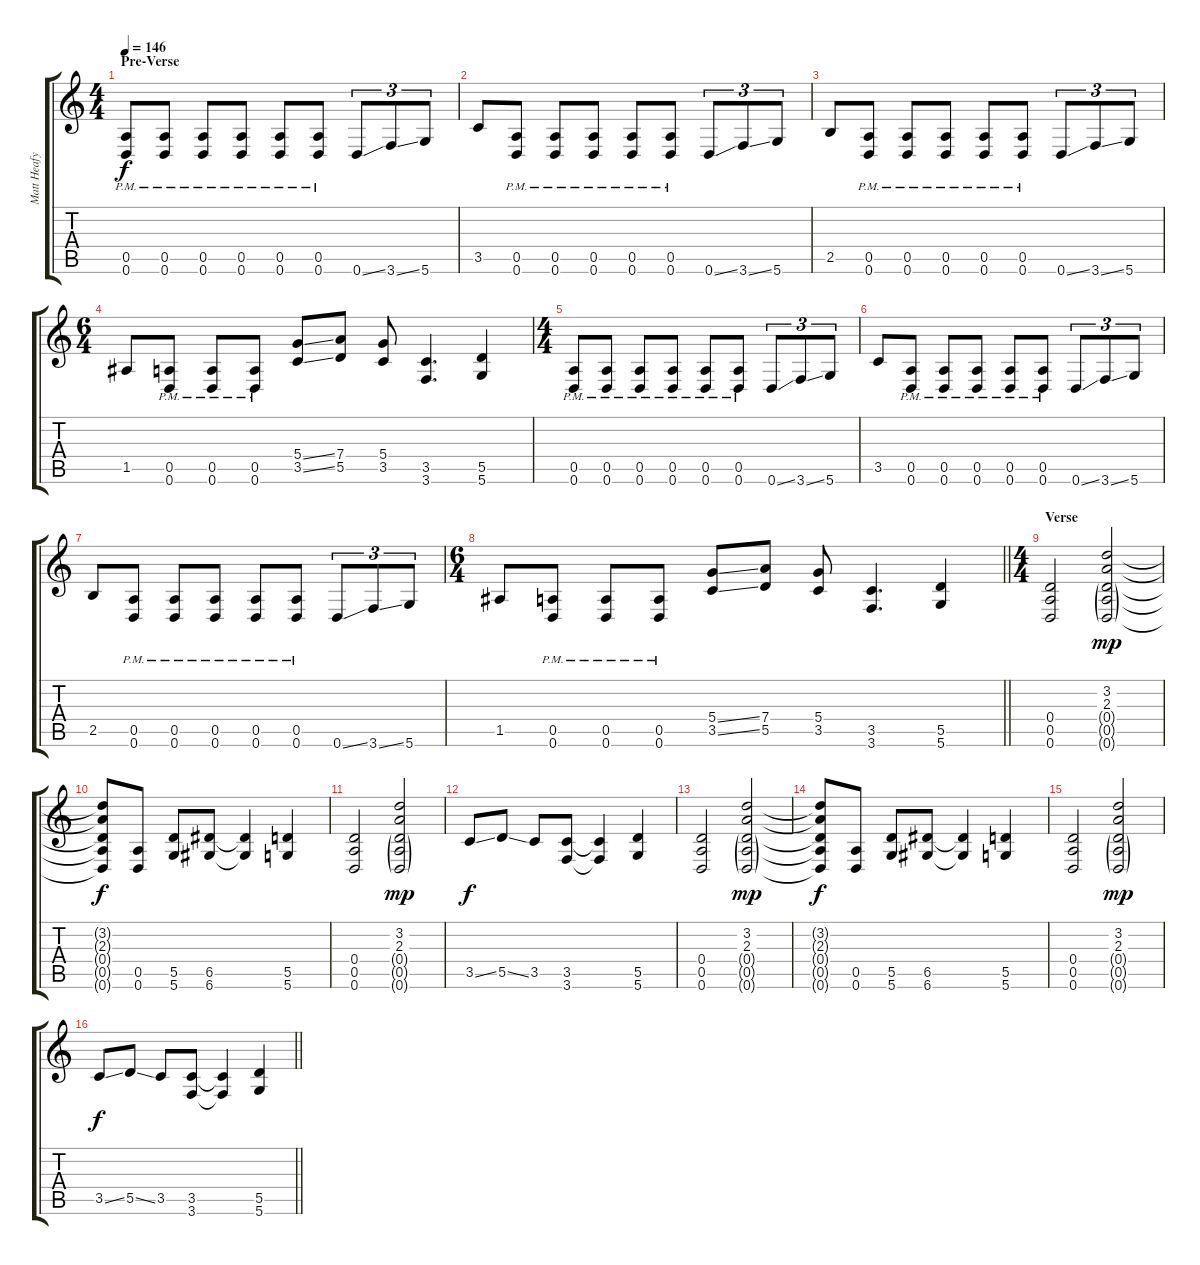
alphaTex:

\track ("Matt Heafy Rhythm" "Matt Heafy") {instrument distortionguitar}
\staff {score tabs}
\tuning (E4 B3 G3 D3 A2 D2) {hide}
\ts (4 4)
\section ("" "Pre-Verse")
\tempo 146
\clef g2
\ks c
(0.5{pm} 0.6{pm}).8{dy f volume 13} (0.5{pm} 0.6{pm}).8 (0.5{pm} 0.6{pm}).8 (0.5{pm} 0.6{pm}).8 (0.5{pm} 0.6{pm}).8 (0.5{pm} 0.6{pm}).8 0.6{ss}.8{tu (3 2)} 3.6{ss}.8{tu (3 2)} 5.6.8{tu (3 2)} |
3.5.8 (0.5{pm} 0.6{pm}).8 (0.5{pm} 0.6{pm}).8 (0.5{pm} 0.6{pm}).8 (0.5{pm} 0.6{pm}).8 (0.5{pm} 0.6{pm}).8 0.6{ss}.8{tu (3 2)} 3.6{ss}.8{tu (3 2)} 5.6.8{tu (3 2)} |
2.5.8 (0.5{pm} 0.6{pm}).8 (0.5{pm} 0.6{pm}).8 (0.5{pm} 0.6{pm}).8 (0.5{pm} 0.6{pm}).8 (0.5{pm} 0.6{pm}).8 0.6{ss}.8{tu (3 2)} 3.6{ss}.8{tu (3 2)} 5.6.8{tu (3 2)} |
\ts (6 4)
1.5.8 (0.5{pm} 0.6{pm}).8 (0.5{pm} 0.6{pm}).8 (0.5{pm} 0.6{pm}).8 (5.4{ss} 3.5{ss}).8 (7.4 5.5).8 (5.4 3.5).8 (3.5 3.6).4{d} (5.5 5.6).4 |
\ts (4 4)
(0.5{pm} 0.6{pm}).8 (0.5{pm} 0.6{pm}).8 (0.5{pm} 0.6{pm}).8 (0.5{pm} 0.6{pm}).8 (0.5{pm} 0.6{pm}).8 (0.5{pm} 0.6{pm}).8 0.6{ss}.8{tu (3 2)} 3.6{ss}.8{tu (3 2)} 5.6.8{tu (3 2)} |
3.5.8 (0.5{pm} 0.6{pm}).8 (0.5{pm} 0.6{pm}).8 (0.5{pm} 0.6{pm}).8 (0.5{pm} 0.6{pm}).8 (0.5{pm} 0.6{pm}).8 0.6{ss}.8{tu (3 2)} 3.6{ss}.8{tu (3 2)} 5.6.8{tu (3 2)} |
2.5.8 (0.5{pm} 0.6{pm}).8 (0.5{pm} 0.6{pm}).8 (0.5{pm} 0.6{pm}).8 (0.5{pm} 0.6{pm}).8 (0.5{pm} 0.6{pm}).8 0.6{ss}.8{tu (3 2)} 3.6{ss}.8{tu (3 2)} 5.6.8{tu (3 2)} |
\ts (6 4)
\barLineRight lightlight
1.5.8 (0.5{pm} 0.6{pm}).8 (0.5{pm} 0.6{pm}).8 (0.5{pm} 0.6{pm}).8 (5.4{ss} 3.5{ss}).8 (7.4 5.5).8 (5.4 3.5).8 (3.5 3.6).4{d} (5.5 5.6).4 |
\ts (4 4)
\section ("" "Verse")
(0.4 0.5 0.6).2 (3.2 2.3 0.4{g} 0.5{g} 0.6{g}).2{dy mp} |
(3.2{t} 2.3{t} 0.4{t} 0.5{t} 0.6{t}).8{dy f} (0.5 0.6).8 (5.5 5.6).8 (6.5 6.6).8 (6.5{t} 6.6{t}).4 (5.5 5.6).4 |
(0.4 0.5 0.6).2 (3.2 2.3 0.4{g} 0.5{g} 0.6{g}).2{dy mp} |
3.5{ss}.8{dy f} 5.5{ss}.8 3.5.8 (3.5 3.6).8 (3.5{t} 3.6{t}).4 (5.5 5.6).4 |
(0.4 0.5 0.6).2 (3.2 2.3 0.4{g} 0.5{g} 0.6{g}).2{dy mp} |
(3.2{t} 2.3{t} 0.4{t} 0.5{t} 0.6{t}).8{dy f} (0.5 0.6).8 (5.5 5.6).8 (6.5 6.6).8 (6.5{t} 6.6{t}).4 (5.5 5.6).4 |
(0.4 0.5 0.6).2 (3.2 2.3 0.4{g} 0.5{g} 0.6{g}).2{dy mp} |
\barLineRight lightlight
3.5{ss}.8{dy f} 5.5{ss}.8 3.5.8 (3.5 3.6).8 (3.5{t} 3.6{t}).4 (5.5 5.6).4
